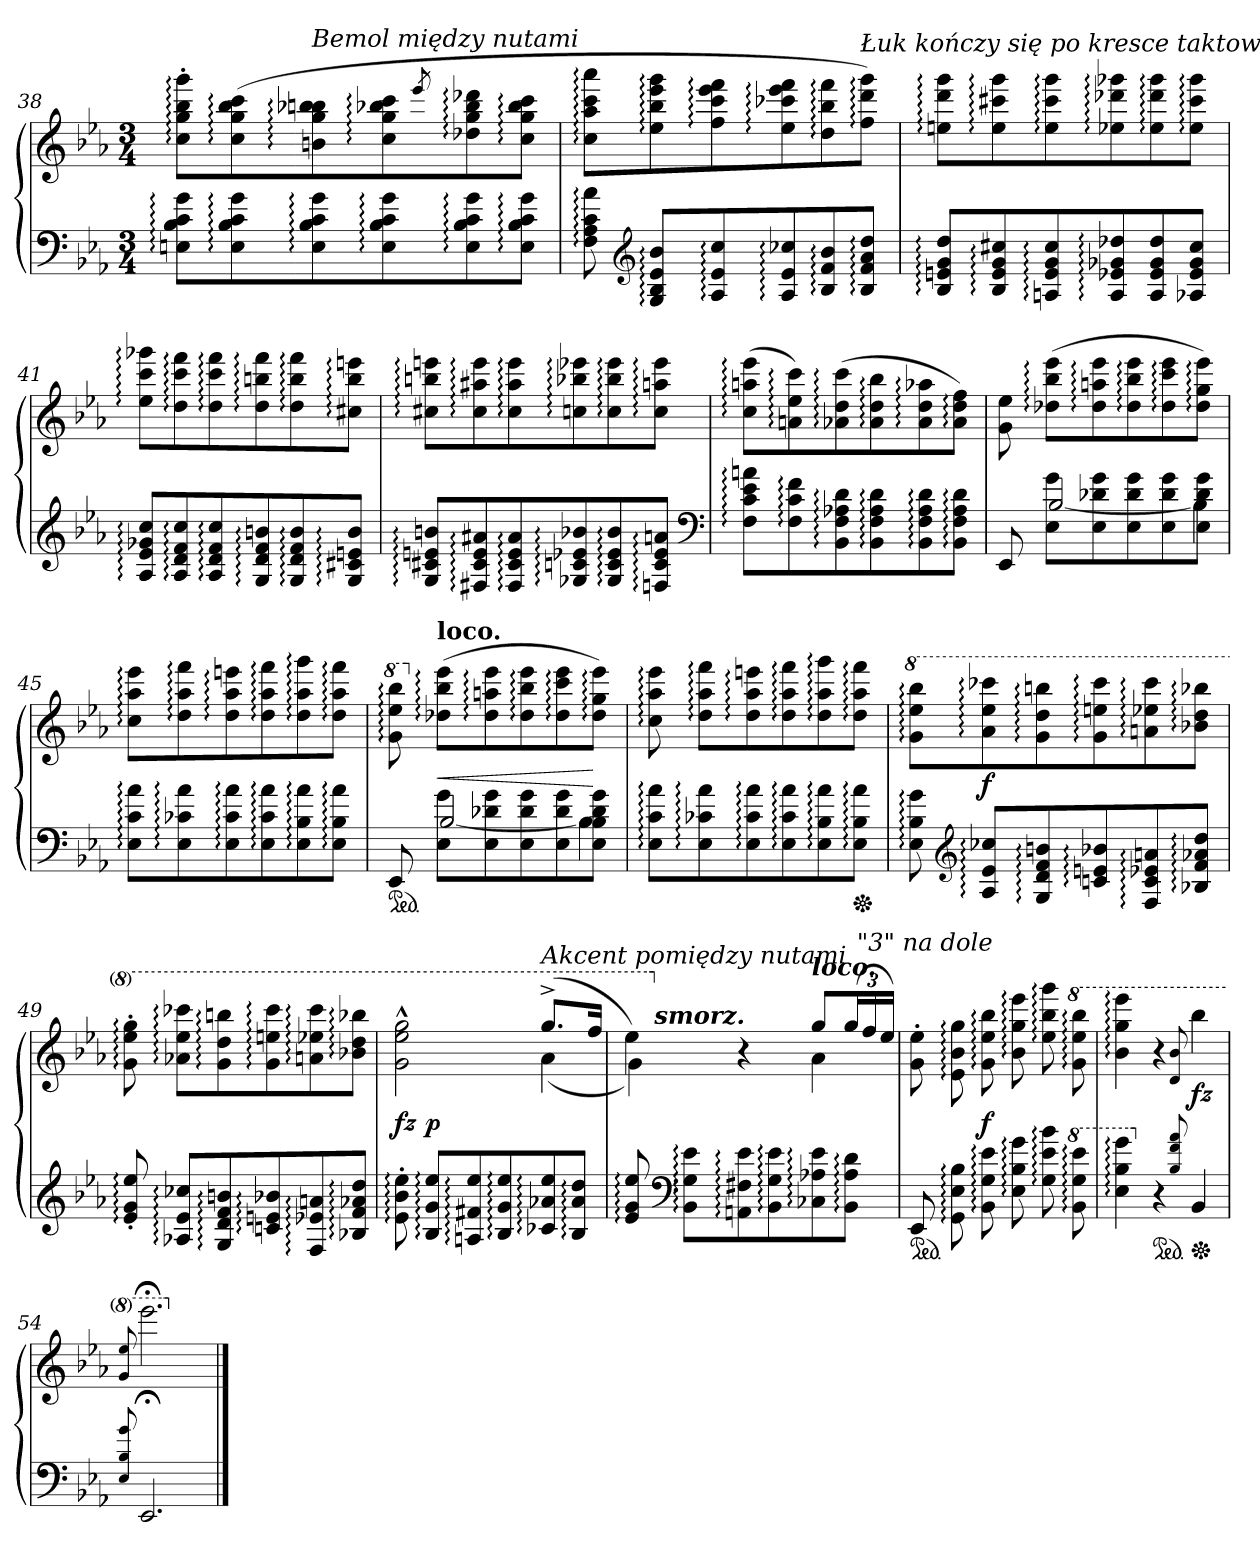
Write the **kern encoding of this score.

**kern	**kern	**dynam
*part1	*part1	*part1
*staff2	*staff1	*staff1/2
*clefF4	*clefG2	*
*k[b-e-a-]	*k[b-e-a-]	*
*M3/4	*M3/4	*
=38	=38	=38
8En: 8B-: 8c: 8g:L	8cc:' 8gg:' 8bb-:' 8ggg:'L	.
8E: 8B-: 8c: 8g:	(>8cc: 8gg: 8bb-: 8ccc:	.
!	!LO:TX:a:i:t=Bemol między nutami	!
8E: 8B-: 8c: 8g:	8bn: 8gg: 8bb-X: 8bbn:	.
8E: 8B-: 8c: 8g:	8cc: 8gg: 8bb-: 8ccc:	.
.	8qeee-/	.
8E: 8B-: 8c: 8g:	8dd-X: 8gg: 8bb-: 8ddd-X:	.
8E: 8B-: 8c: 8g:J	8cc: 8gg: 8bb-: 8ccc:J	.
=39	=39	=39
8F: 8A-: 8c: 8a-:	8cc: 8aa-: 8ccc: 8aaa-:L	.
*clefG2	*	*
8G: 8B-: 8e-: 8b-:L	8ee-: 8bb-: 8eee-: 8ggg:	.
8A-: 8e-: 8cc:	8ff: 8ccc: 8eee-: 8fff:	.
8A-: 8e-: 8cc-X:	8ee-: 8ccc-X: 8eee-: 8fff:	.
8B-: 8f: 8b-:	8dd: 8bb-: 8fff:	.
!	!LO:TX:a:i:t=Łuk kończy się po kresce taktowej	!
8B-: 8f: 8a-: 8dd:J	8ff: 8ddd: 8ggg:J)	.
=40	=40	=40
8B-: 8en: 8g: 8dd:L	8een: 8ddd: 8ggg:L	.
8B-: 8e: 8g: 8cc#X:	8ee: 8ccc#X: 8ggg:	.
8An: 8e: 8g: 8cc#:	8ee: 8ccc#: 8ggg:	.
8A: 8e-X: 8g-X: 8dd-X:	8ee-X: 8ddd-X: 8ggg-X:	.
8A 8e- 8g- 8dd-	8ee-: 8ddd-: 8ggg-:	.
8A-X 8e- 8g- 8cc#J	8ee-: 8ccc#: 8ggg-:J	.
=41	=41	=41
8A-: 8e-: 8g-X: 8cc:L	8ee-: 8ccc: 8ggg-X:L	.
8A-: 8d: 8f: 8cc:	8dd: 8ccc: 8fff:	.
8A-: 8d: 8f: 8cc:	8dd: 8ccc: 8fff:	.
8G: 8d: 8f: 8bn:	8dd: 8bbn: 8fff:	.
8G: 8d: 8f: 8b:	8dd: 8bb: 8fff:	.
8G: 8c#X: 8en: 8b:J	8cc#X: 8bb: 8eeen:J	.
=42	=42	=42
8G: 8c#X: 8en: 8bn:L	8cc#X: 8bbn: 8eeen:L	.
8F#X: 8c#: 8e: 8a#X:	8cc#: 8aa#X: 8eee:	.
8F#: 8c#: 8e: 8a#:	8cc#: 8aa#: 8eee:	.
8G-X: 8cn: 8e-X: 8b-X:	8ccn: 8bb-X: 8eee-X:	.
8G-: 8c: 8e-: 8b-:	8cc: 8bb-: 8eee-:	.
8Fn: 8c: 8e-: 8an:J	8cc: 8aan: 8eee-:J	.
*clefF4	*	*
=43	=43	=43
8F: 8c: 8e-: 8an:L	(>8cc: 8aan: 8eee-:L	.
8F: 8c: 8f:	8an: 8ee-: 8ccc:)	.
8BB-: 8F: 8A-X: 8d:	(>8a-X: 8dd: 8ccc:	.
8BB-: 8F: 8A-: 8d:	8a-: 8dd: 8bb-:	.
8BB-: 8F: 8A-: 8d:	8a-: 8dd: 8aa-X:	.
8BB-: 8F: 8A-: 8d:J	8a-: 8dd: 8ff:J)	.
=44	=44	=44
*^	*	*
8EE-	8ryy	8g 8ee-	.
8E-\ 8g\L	[2B-/	(>8dd-X: 8bb-: 8eee-:L	.
8E- 8d-X 8g	.	8dd-: 8aan: 8eee-:	.
8E- 8d- 8g	.	8dd-: 8bb-: 8eee-:	.
8E- 8d- 8g	.	8dd-: 8ccc: 8eee-:	.
!	!LO:N:vis=4	!	!
8E- 8d- 8gJ	8B-\]	8dd-: 8gg: 8eee-:J)	.
*v	*v	*	*
=45	=45	=45
8E-: 8c: 8a-:L	8cc: 8aa-: 8eee-:L	.
8E-: 8c-X: 8a-:	8dd: 8aa-: 8fff:	.
8E-: 8c-: 8a-:	8dd: 8aa-: 8eeen:	.
8E-: 8c-: 8a-:	8dd: 8aa-: 8fff:	.
8E-: 8B-: 8a-:	8dd: 8aa-: 8ggg:	.
8E-: 8B-: 8a-:J	8dd: 8aa-: 8fff:J	.
=46	=46	=46
*^	*	*
*	*	*8va	*
*ped	*	*	*
8EE-	8ryy	8gg: 8eee-: 8bbb-:	.
*	*	*X8va	*
!	!	!LO:TX:a:B:t=loco.	!
8E-\ 8g\L	[2B-/	(>8dd-X: 8bb-: 8eee-:L	<
8E- 8d-X 8g	.	8dd-: 8aan: 8eee-:	.
8E- 8d- 8g	.	8dd-: 8bb-: 8eee-:	.
8E- 8d- 8g	.	8dd-: 8ccc: 8eee-:	.
!	!LO:N:vis=4	!	!
8E- 8B- 8d- 8gJ	8B-\]	8dd-: 8gg: 8eee-:J)	[
*v	*v	*	*
=47	=47	=47
8E-: 8c: 8a-:L	8cc: 8aa-: 8eee-:	.
8E-: 8c-X: 8a-:	8dd: 8aa-: 8fff:L	.
8E-: 8c-: 8a-:	8dd: 8aa-: 8eeen:	.
8E-: 8c-: 8a-:	8dd: 8aa-: 8fff:	.
8E-: 8B-: 8a-:	8dd: 8aa-: 8ggg:	.
*Xped	*	*
8E-: 8B-: 8a-:J	8dd: 8aa-: 8fff:J	.
=48	=48	=48
*	*8va	*
8E-: 8B-: 8g:	8gg: 8eee-: 8bbb-:L	.
*clefG2	*	*
8A-: 8e-: 8cc-X:L	8aa-: 8eee-: 8cccc-X:	f
8G: 8d: 8f: 8bn:	8gg: 8ddd: 8bbbn:	.
8cn: 8en: 8b-X:	8gg: 8eeen: 8cccc-:	.
8F: 8c: 8e-X: 8an:	8aan: 8eee-X: 8cccc-:	.
8B-X: 8f: 8a-X: 8dd:J	8bb-X: 8ddd: 8bbb-X:J	.
=49	=49	=49
8e-:' 8g:' 8ee-:'	8gg:' 8eee-:' 8ggg:'	.
8A-X: 8e-: 8cc-X:L	8aa-X: 8eee-: 8cccc-X:L	.
8G: 8d: 8f: 8bn:	8gg: 8ddd: 8bbbn:	.
8cn: 8en: 8b-X:	8gg: 8eeen: 8cccc-:	.
8F: 8e-X: 8an:	8aan: 8eee-X: 8cccc-:	.
8B-X: 8f: 8a-X: 8dd:J	8bb-X: 8ddd: 8bbb-X:J	.
=50	=50	=50
*	*^	*
*	*	*^	*
8e-:'\ 8b-:'\ 8ee-:'\	2ryy	2gg^^ 2eee-^^ 2ggg^^	8ryy	fz
8B-: 8g: 8ee-:L	.	.	2ryy	p
8An: 8f#X: 8ee-:	.	.	.	.
8B-: 8g: 8ee-:	.	.	.	.
!	!LO:TX:a:i:t=Akcent pomiędzy nutami	!	!	!
8c-X: 8a-X: 8ee-:	(>8.ggg^<L	(<4aa-	.	.
8B-: 8a-: 8dd:J	.	.	8ryy	.
.	16fffJk	.	.	.
=51	=51	=51	=51	=51
8e-: 8g: 8ee-:	4eee-\)	4gg)	16ryy	.
!	!	!	!LO:TX:a:Bi:t=smorz.	!
.	.	.	2ryy	.
*clefF4	*	*	*	*
8BB-: 8G: 8e-:L	.	.	.	.
*	*X8va	*	*	*
8AAn: 8F#X: 8e-:	4ryy	4r	.	.
8BB-: 8G: 8e-:	.	.	.	.
!	!LO:TX:a:Bi:t=loco.	!	!	!
8C-X: 8A-X: 8e-:	8ggL	4a-	.	.
.	.	.	8.ryy	.
8BB-: 8A-: 8d:J	(<24ggL	.	.	.
!	!LO:TX:a:i:t="3" na dole	!	!	!
.	24ff	.	.	.
.	24ee-JJ)	.	.	.
*	*v	*v	*v	*
=52	=52	=52
*ped	*	*
8EE-	8g' 8ee-'	.
8GG: 8E-: 8B-:	8e-: 8b-: 8gg:	.
8BB-: 8G: 8e-:	8g: 8ee-: 8bb-:	f
8E-: 8B-: 8g:	8b-: 8gg: 8eee-:	.
8G: 8e-: 8b-:	8ee-: 8bb-: 8ggg:	.
*8va	*	*
*	*8va	*
8B-: 8g: 8ee-:	8gg: 8eee-: 8bbb-:	.
=53	=53	=53
4e-: 4b-: 4gg:	4bb-: 4ggg: 4eeee-:	.
*X8va	*	*
*ped	*	*
4r	4r	.
8qqB-/ 8qqf/ 8qqa-/	8qqdd/ 8qqbb-/	.
*Xped	*	*
4BB-	4bbb-	fz
=54	=54	=54
8qqE-/ 8qqB-/ 8qqg/	8qqgg/ 8qqeee-/	.
2.EE-;	2.eeee-;<	.
*	*X8va	*
==	==	==
*-	*-	*-
